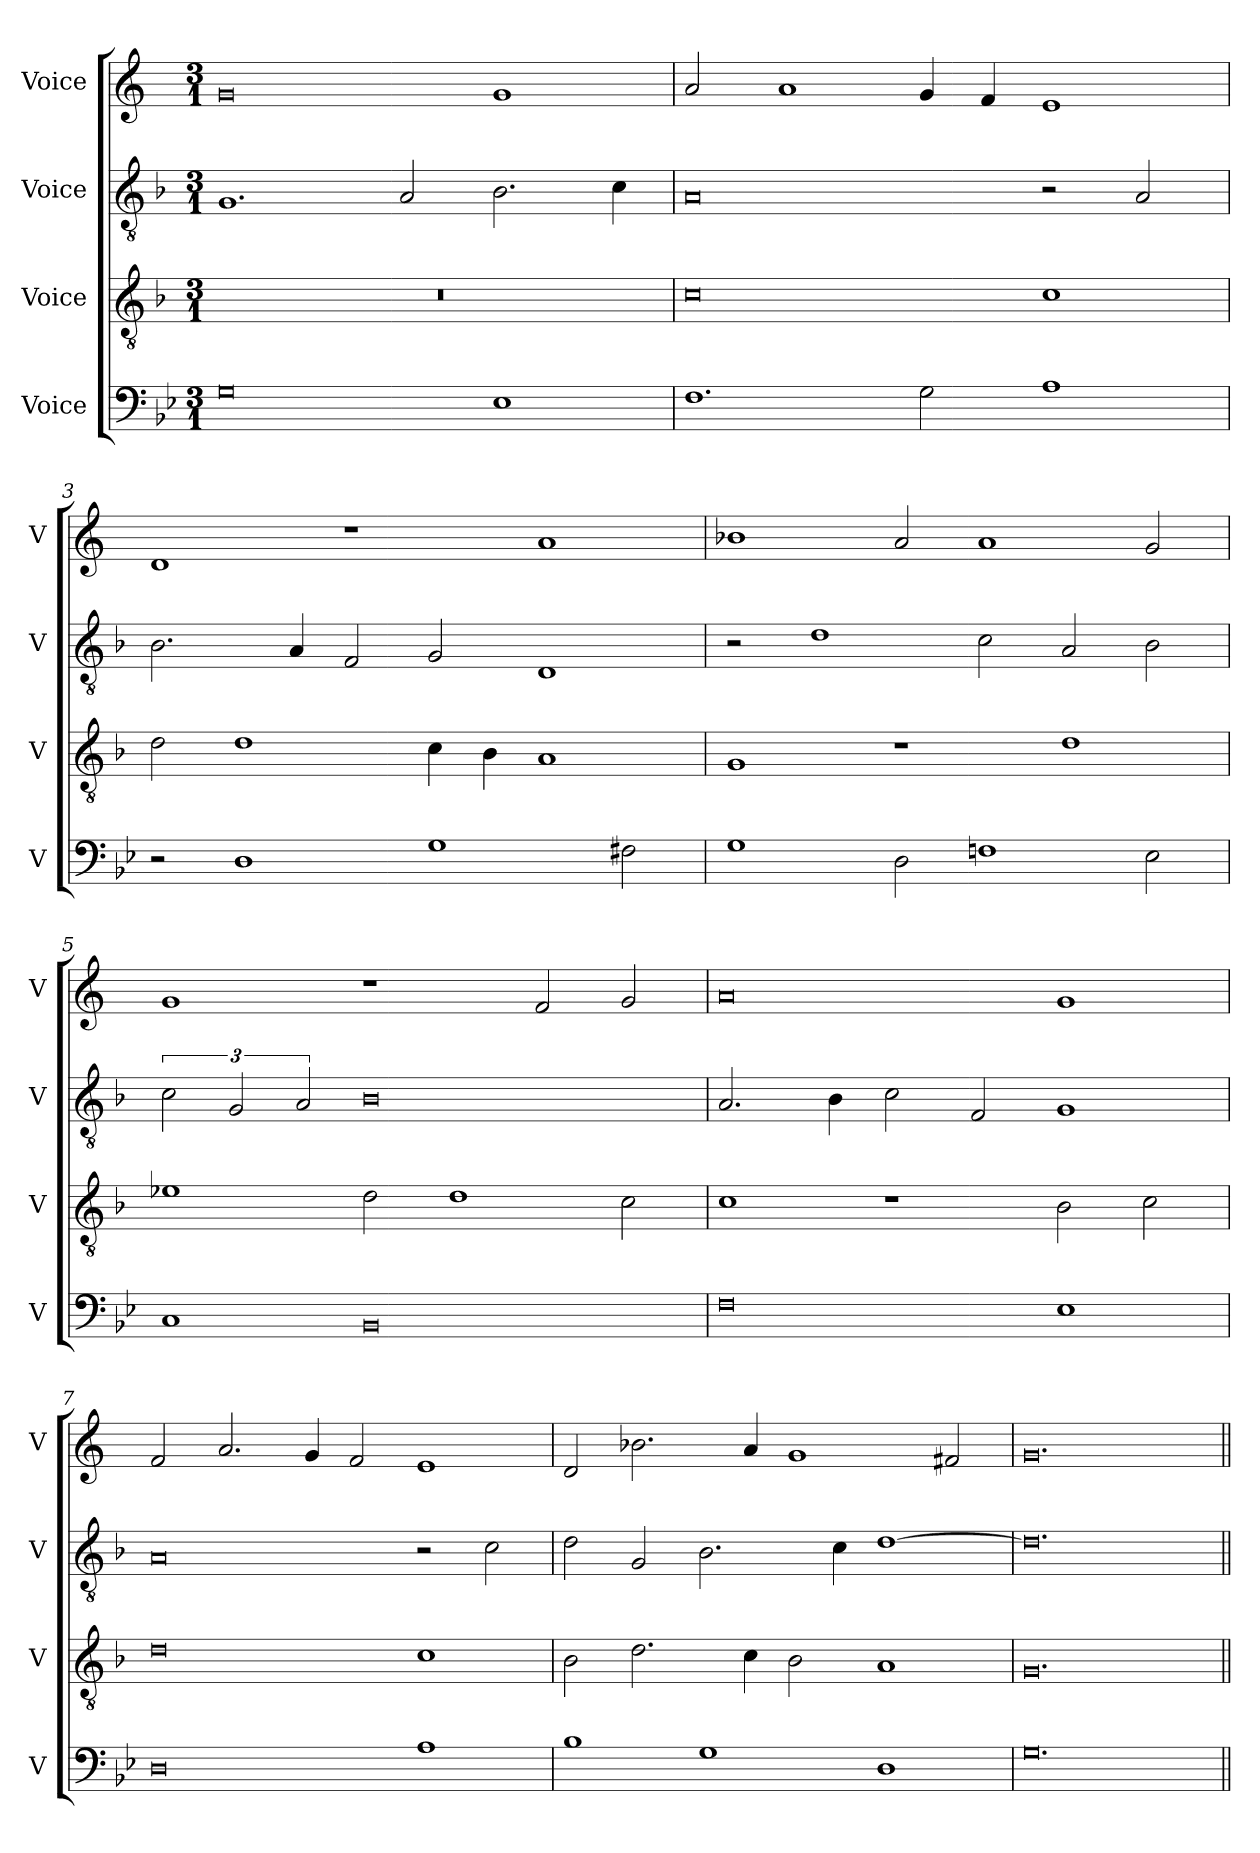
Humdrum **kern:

**kern	**kern	**kern	**kern
*part4	*part3	*part2	*part1
*staff4	*staff3	*staff2	*staff1
*I"Voice	*I"Voice	*I"Voice	*I"Voice
*I'V	*I'V	*I'V	*I'V
*clefF4	*clefGv2	*clefGv2	*clefG2
*k[b-e-]	*k[b-]	*k[b-]	*k[]
*M3/1	*M3/1	*M3/1	*M3/1
=1	=1	=1	=1
0G	0.r	1.G	0g
.	.	2A/	.
1E-	.	2.B-\	1g
.	.	4c\	.
=2	=2	=2	=2
1.F	0c	0A	2a/
.	.	.	1a
2G\	.	.	4g/
.	.	.	4f/
1A	1c	2r	1e
.	.	2A/	.
!!LO:LB:g=z
=3	=3	=3	=3
2r	2d\	2.B-\	1d
1D	1d	.	.
.	.	4A/	.
.	.	2F/	1r
1G	4c\	2G/	.
.	4B-\	.	.
.	1A	1D	1a
2F#X\	.	.	.
=4	=4	=4	=4
1G	1G	2r	1b-X
.	.	1d	.
2D\	1r	.	2a/
1Fn	.	2c\	1a
.	1d	2A/	.
2E-\	.	2B-\	2g/
!!LO:LB:g=z
=5	=5	=5	=5
1C	1e-X	3c\	1g
.	.	3G/	.
.	.	3A/	.
0BB-	2d\	0B-	1r
.	1d	.	.
.	.	.	2f/
.	2c\	.	2g/
=6	=6	=6	=6
0F	1c	2.A/	0a
.	.	4B-\	.
.	1r	2c\	.
.	.	2F/	.
1E-	2B-\	1G	1g
.	2c\	.	.
!!LO:PB:g=z
=7	=7	=7	=7
0D	0d	0A	2f/
.	.	.	2.a/
.	.	.	4g/
.	.	.	2f/
1A	1c	2r	1e
.	.	2c\	.
=8	=8	=8	=8
1B-	2B-\	2d\	2d/
.	2.d\	2G/	2.b-X\
1G	.	2.B-\	.
.	4c\	.	4a/
.	2B-\	.	1g
.	.	4c\	.
1D	1A	[1d	.
.	.	.	2f#X/
=9	=9	=9	=9
0.G	0.G	0.d]	0.g
=||	=||	=||	=||
*-	*-	*-	*-
